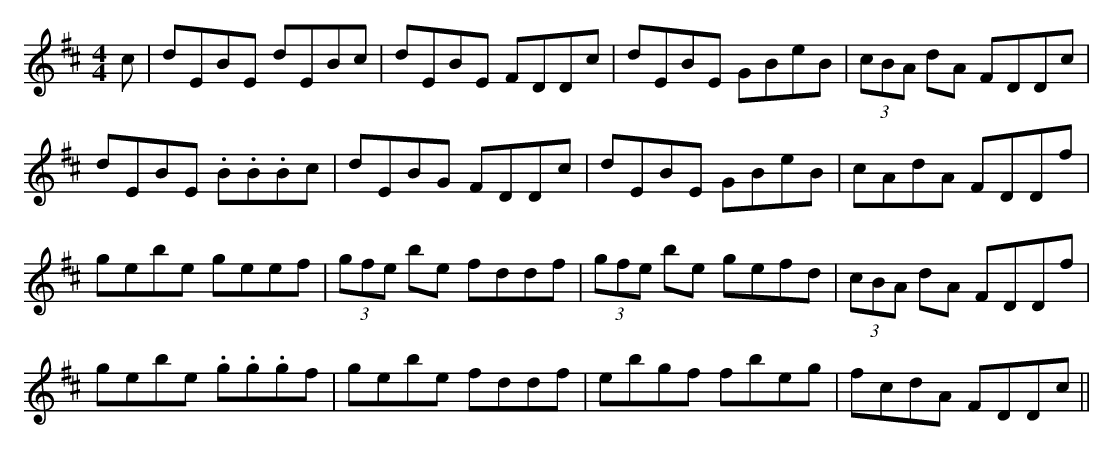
X:1
M:4/4
K:Edor
c|dEBE dEBc|dEBE FDDc|dEBE GBeB|(3cBA dA FDDc|
dEBE .B.B.Bc|dEBG FDDc|dEBE GBeB|cAdA FDDf|
gebe geef|(3gfe be fddf|(3gfe be gefd|(3cBA dA FDDf|
gebe .g.g.gf|gebe fddf|ebgf fbeg|fcdA FDDc||
